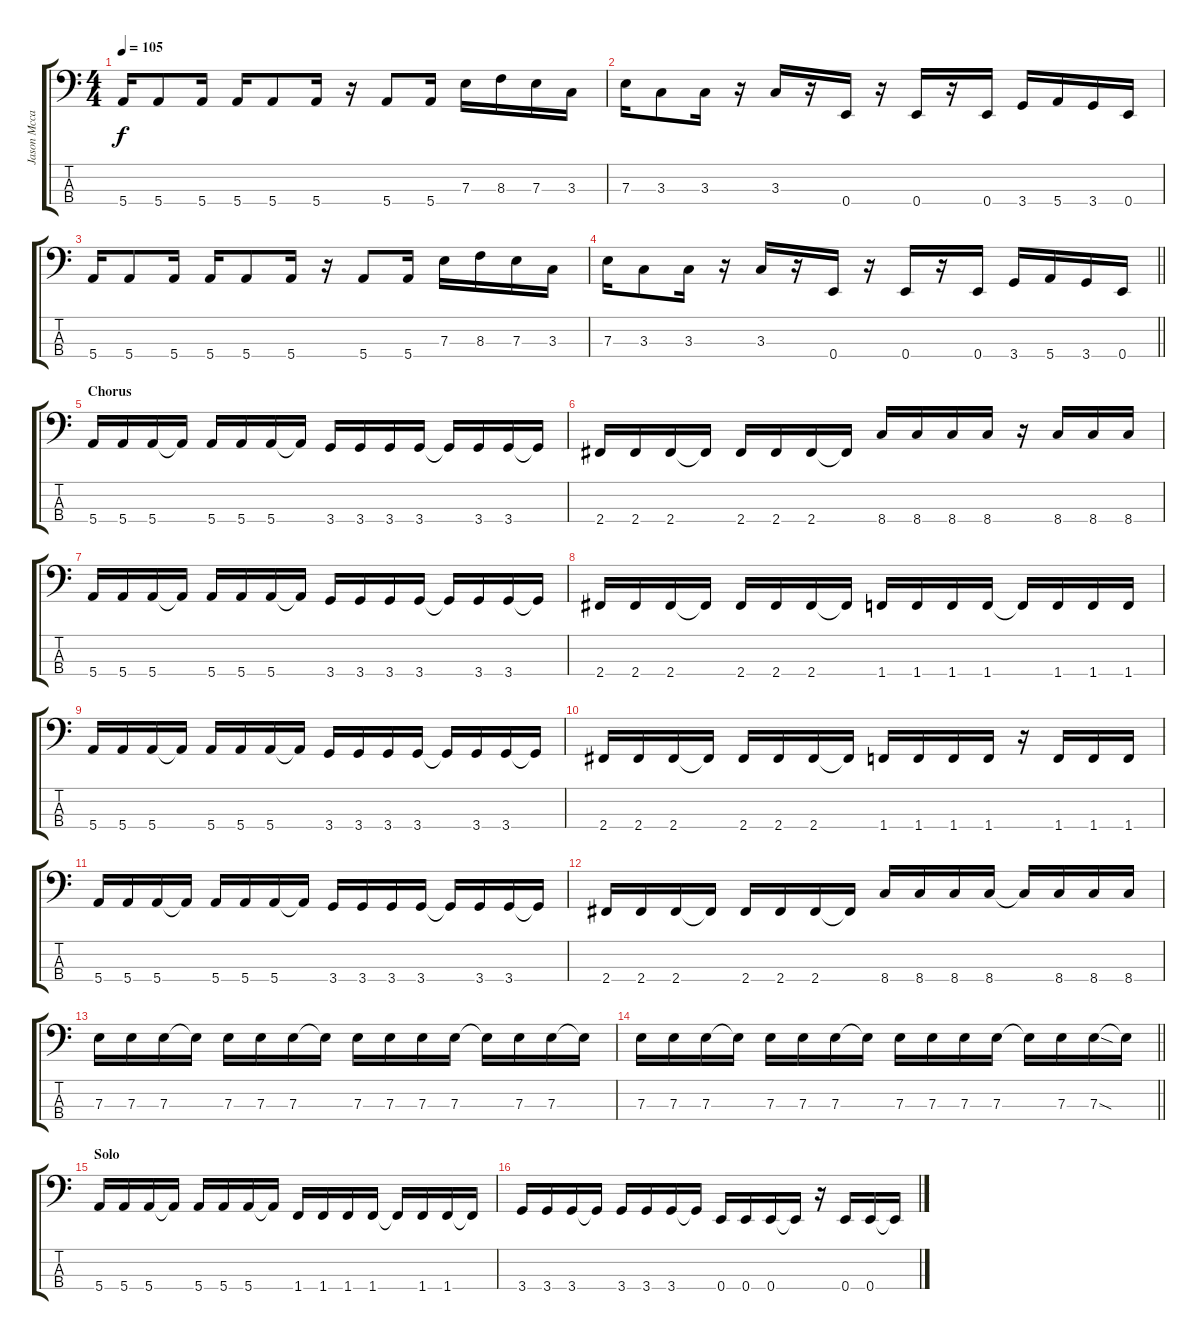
\track ("Jason Mccaslin" "Jason Mcca") {instrument electricbasspick}
\staff {score tabs}
\tuning (G2 D2 A1 E1) {hide}
\ts (4 4)
\tempo 105
\clef f4
\ks c
5.4.16{dy f} 5.4.8 5.4.16 5.4.16 5.4.8 5.4.16 r.16 5.4.8 5.4.16 7.3.16 8.3.16 7.3.16 3.3.16 |
7.3.16 3.3.8 3.3.16 r.16 3.3.16 r.16 0.4.16 r.16 0.4.16 r.16 0.4.16 3.4.16 5.4.16 3.4.16 0.4.16 |
5.4.16 5.4.8 5.4.16 5.4.16 5.4.8 5.4.16 r.16 5.4.8 5.4.16 7.3.16 8.3.16 7.3.16 3.3.16 |
\barLineRight lightlight
7.3.16 3.3.8 3.3.16 r.16 3.3.16 r.16 0.4.16 r.16 0.4.16 r.16 0.4.16 3.4.16 5.4.16 3.4.16 0.4.16 |
\section ("" "Chorus")
5.4.16 5.4.16 5.4.16 5.4{t}.16 5.4.16 5.4.16 5.4.16 5.4{t}.16 3.4.16 3.4.16 3.4.16 3.4.16 3.4{t}.16 3.4.16 3.4.16 3.4{t}.16 |
2.4.16 2.4.16 2.4.16 2.4{t}.16 2.4.16 2.4.16 2.4.16 2.4{t}.16 8.4.16 8.4.16 8.4.16 8.4.16 r.16 8.4.16 8.4.16 8.4.16 |
5.4.16 5.4.16 5.4.16 5.4{t}.16 5.4.16 5.4.16 5.4.16 5.4{t}.16 3.4.16 3.4.16 3.4.16 3.4.16 3.4{t}.16 3.4.16 3.4.16 3.4{t}.16 |
2.4.16 2.4.16 2.4.16 2.4{t}.16 2.4.16 2.4.16 2.4.16 2.4{t}.16 1.4.16 1.4.16 1.4.16 1.4.16 1.4{t}.16 1.4.16 1.4.16 1.4.16 |
5.4.16 5.4.16 5.4.16 5.4{t}.16 5.4.16 5.4.16 5.4.16 5.4{t}.16 3.4.16 3.4.16 3.4.16 3.4.16 3.4{t}.16 3.4.16 3.4.16 3.4{t}.16 |
2.4.16 2.4.16 2.4.16 2.4{t}.16 2.4.16 2.4.16 2.4.16 2.4{t}.16 1.4.16 1.4.16 1.4.16 1.4.16 r.16 1.4.16 1.4.16 1.4.16 |
5.4.16 5.4.16 5.4.16 5.4{t}.16 5.4.16 5.4.16 5.4.16 5.4{t}.16 3.4.16 3.4.16 3.4.16 3.4.16 3.4{t}.16 3.4.16 3.4.16 3.4{t}.16 |
2.4.16 2.4.16 2.4.16 2.4{t}.16 2.4.16 2.4.16 2.4.16 2.4{t}.16 8.4.16 8.4.16 8.4.16 8.4.16 8.4{t}.16 8.4.16 8.4.16 8.4.16 |
7.3.16 7.3.16 7.3.16 7.3{t}.16 7.3.16 7.3.16 7.3.16 7.3{t}.16 7.3.16 7.3.16 7.3.16 7.3.16 7.3{t}.16 7.3.16 7.3.16 7.3{t}.16 |
\barLineRight lightlight
7.3.16 7.3.16 7.3.16 7.3{t}.16 7.3.16 7.3.16 7.3.16 7.3{t}.16 7.3.16 7.3.16 7.3.16 7.3.16 7.3{t}.16 7.3.16 7.3{sod}.16 7.3{t}.16 |
\section ("" "Solo ")
5.4.16 5.4.16 5.4.16 5.4{t}.16 5.4.16 5.4.16 5.4.16 5.4{t}.16 1.4.16 1.4.16 1.4.16 1.4.16 1.4{t}.16 1.4.16 1.4.16 1.4{t}.16 |
3.4.16 3.4.16 3.4.16 3.4{t}.16 3.4.16 3.4.16 3.4.16 3.4{t}.16 0.4.16 0.4.16 0.4.16 0.4{t}.16 r.16 0.4.16 0.4.16 0.4{t}.16
